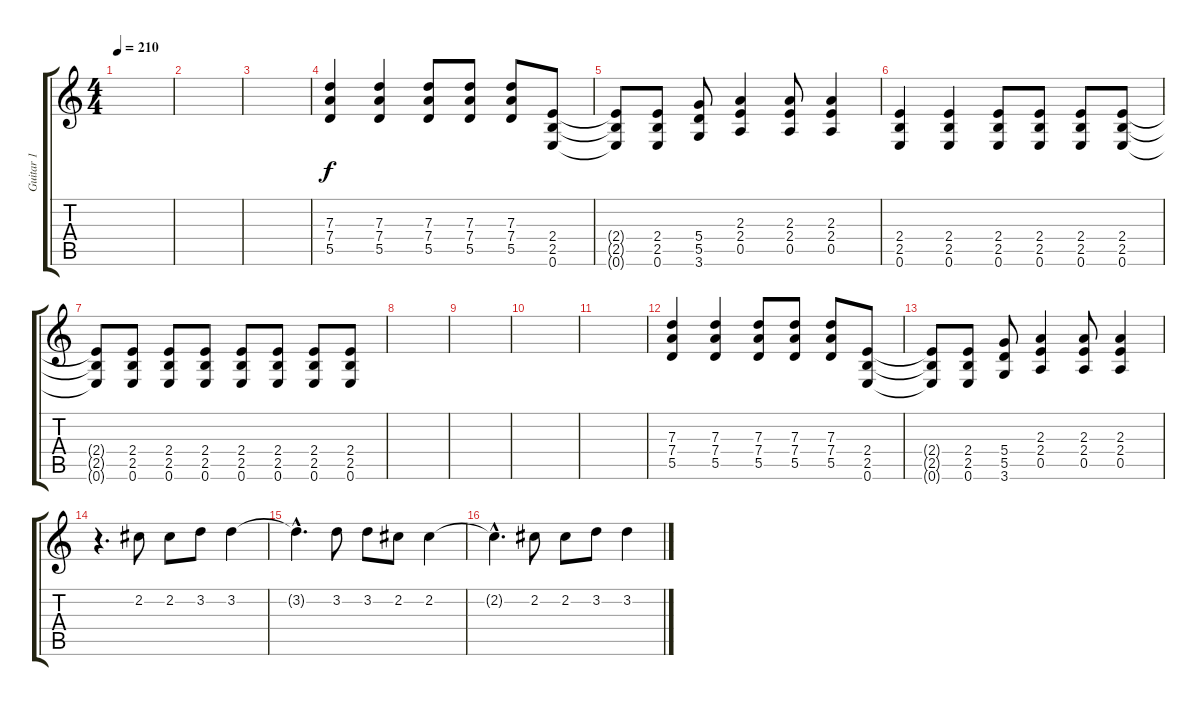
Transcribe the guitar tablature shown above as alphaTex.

\track ("Guitar 1" "Guitar 1") {instrument distortionguitar}
\staff {score tabs}
\tuning (E4 B3 G3 D3 A2 E2) {hide}
\ts (4 4)
\tempo 210
\clef g2
\ks c
|
|
|
(7.3 7.4 5.5).4 (7.3 7.4 5.5).4 (7.3 7.4 5.5).8 (7.3 7.4 5.5).8 (7.3 7.4 5.5).8 (2.4 2.5 0.6).8 |
(2.4{t} 2.5{t} 0.6{t}).8 (2.4 2.5 0.6).8 (5.4 5.5 3.6).8 (2.3 2.4 0.5).4 (2.3 2.4 0.5).8 (2.3 2.4 0.5).4 |
(2.4 2.5 0.6).4 (2.4 2.5 0.6).4 (2.4 2.5 0.6).8 (2.4 2.5 0.6).8 (2.4 2.5 0.6).8 (2.4 2.5 0.6).8 |
(2.4{t} 2.5{t} 0.6{t}).8 (2.4 2.5 0.6).8 (2.4 2.5 0.6).8 (2.4 2.5 0.6).8 (2.4 2.5 0.6).8 (2.4 2.5 0.6).8 (2.4 2.5 0.6).8 (2.4 2.5 0.6).8 |
|
|
|
|
(7.3 7.4 5.5).4 (7.3 7.4 5.5).4 (7.3 7.4 5.5).8 (7.3 7.4 5.5).8 (7.3 7.4 5.5).8 (2.4 2.5 0.6).8 |
(2.4{t} 2.5{t} 0.6{t}).8 (2.4 2.5 0.6).8 (5.4 5.5 3.6).8 (2.3 2.4 0.5).4 (2.3 2.4 0.5).8 (2.3 2.4 0.5).4 |
r.4{d} 2.2.8 2.2.8 3.2.8 3.2.4 |
3.2{hac t}.4{d} 3.2.8 3.2.8 2.2.8 2.2.4 |
2.2{hac t}.4{d} 2.2.8 2.2.8 3.2.8 3.2.4
